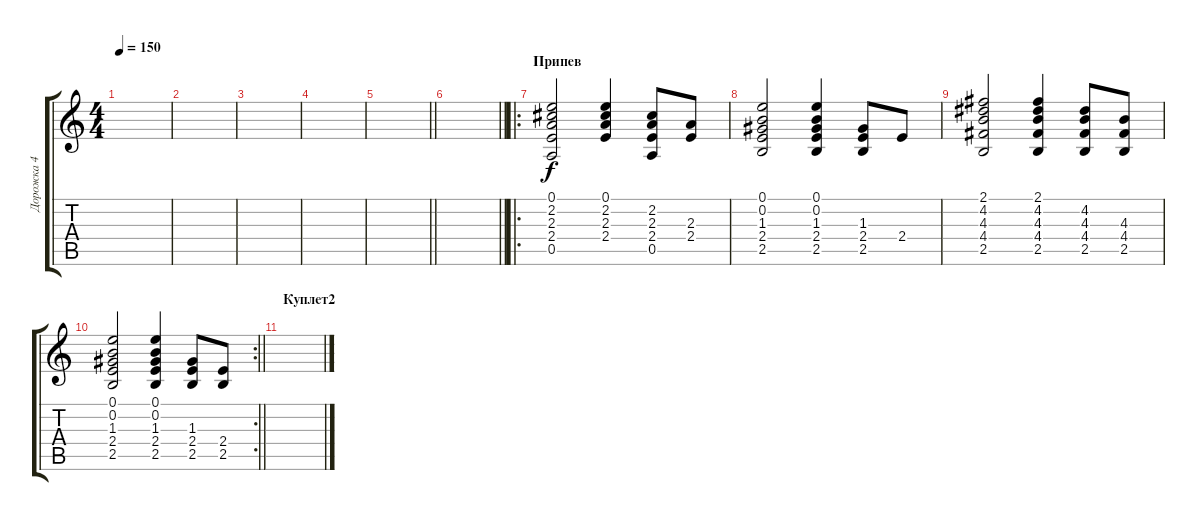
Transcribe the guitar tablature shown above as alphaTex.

\track ("Дорожка 4" "Дорожка 4") {instrument electricguitarclean}
\staff {score tabs}
\tuning (E4 B3 G3 D3 A2 E2) {hide}
\ts (4 4)
\tempo 150
\clef g2
\ks c
|
|
|
|
\barLineRight lightlight
|
\barLineRight lightlight
|
\ro
\section ("" "Припев")
(0.1 2.2 2.3 2.4 0.5).2{volume 10} (0.1 2.2 2.3 2.4).4 (2.2 2.3 2.4 0.5).8 (2.3 2.4).8 |
(0.1 0.2 1.3 2.4 2.5).2 (0.1 0.2 1.3 2.4 2.5).4 (1.3 2.4 2.5).8 2.4.8 |
(2.1 4.2 4.3 4.4 2.5).2 (2.1 4.2 4.3 4.4 2.5).4 (4.2 4.3 4.4 2.5).8 (4.3 4.4 2.5).8 |
\rc 2
\barLineRight lightlight
(0.1 0.2 1.3 2.4 2.5).2 (0.1 0.2 1.3 2.4 2.5).4 (1.3 2.4 2.5).8 (2.4 2.5).8 |
\section ("" "Куплет2")
